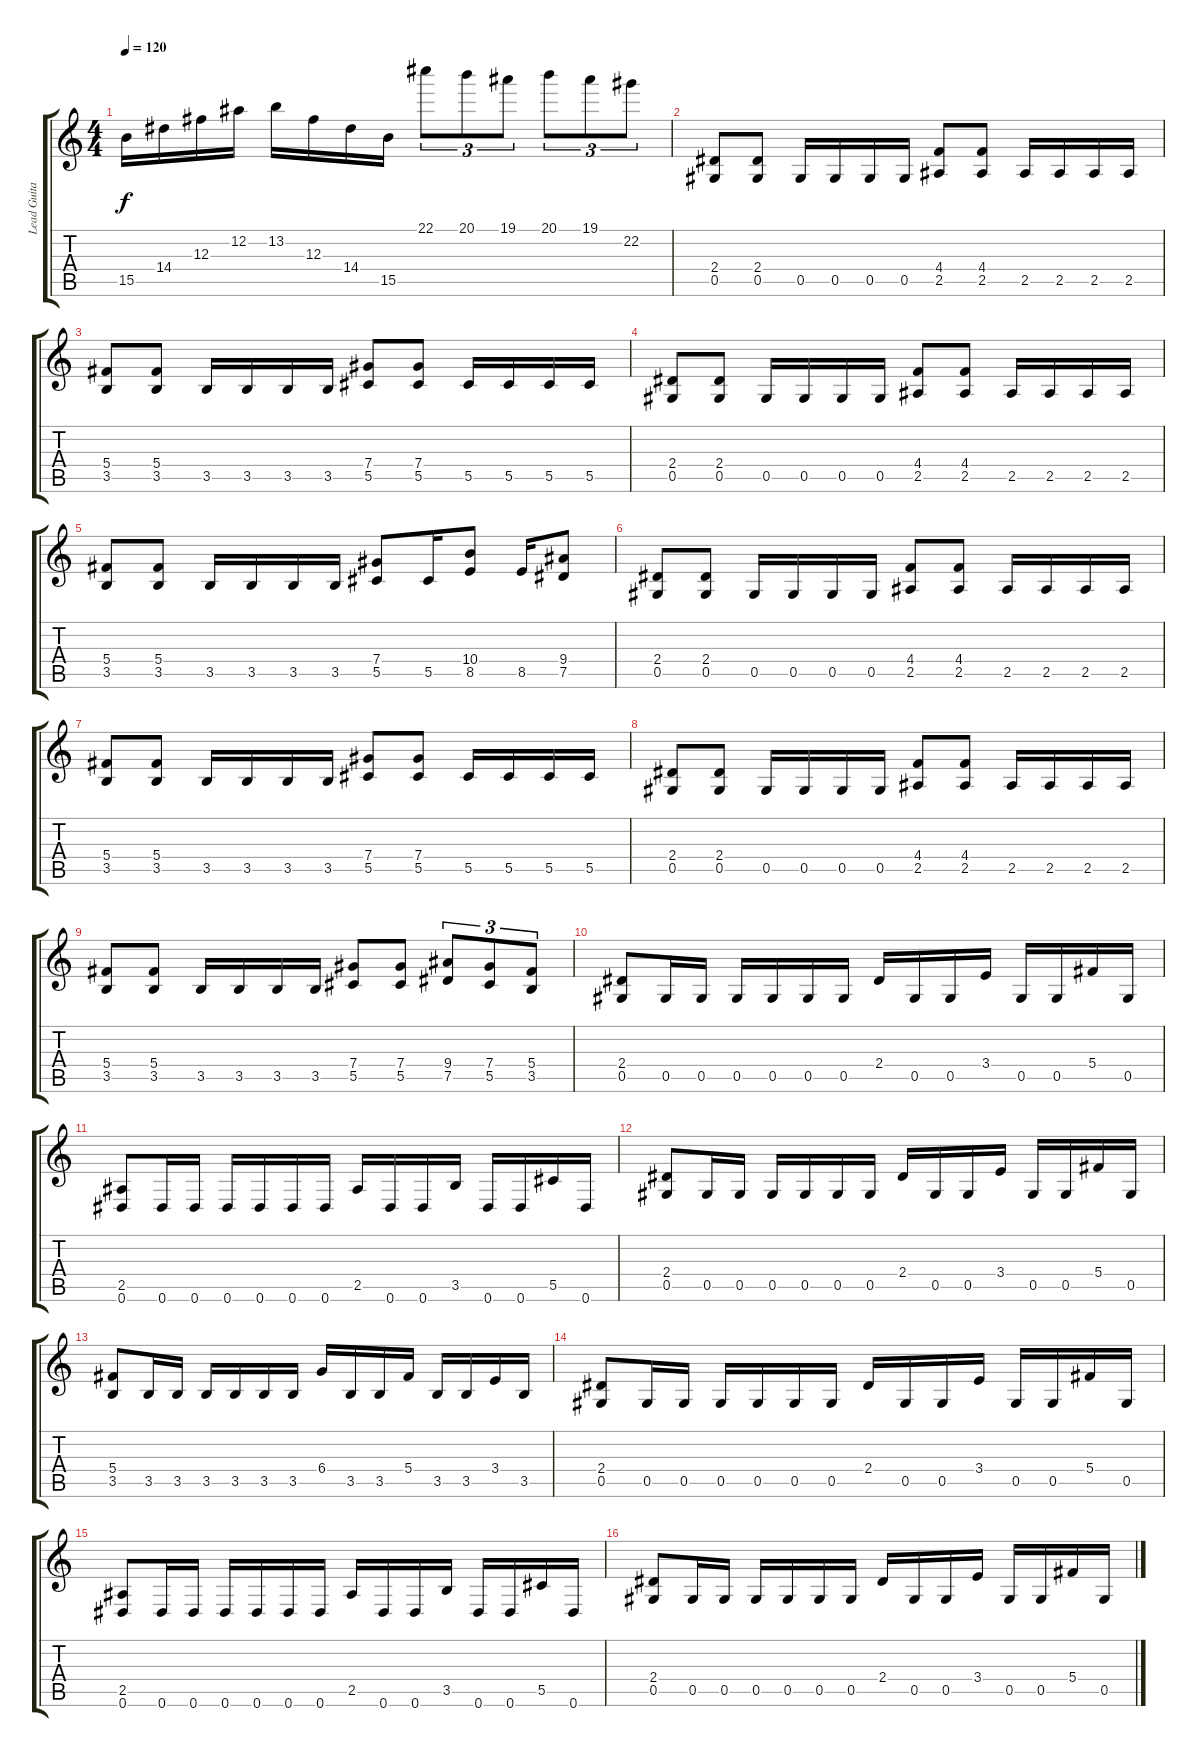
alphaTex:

\track ("Lead Guitar" "Lead Guita") {instrument distortionguitar}
\staff {score tabs}
\tuning (Eb4 Bb3 Gb3 Db3 Ab2 Eb2) {hide}
\ts (4 4)
\tempo 120
\clef g2
\ks c
15.5.16{dy f} 14.4.16 12.3.16 12.2.16 13.2.16 12.3.16 14.4.16 15.5.16 22.1.8{tu (3 2)} 20.1.8{tu (3 2)} 19.1.8{tu (3 2)} 20.1.8{tu (3 2)} 19.1.8{tu (3 2)} 22.2.8{tu (3 2)} |
(2.4 0.5).8 (2.4 0.5).8 0.5.16 0.5.16 0.5.16 0.5.16 (4.4 2.5).8 (4.4 2.5).8 2.5.16 2.5.16 2.5.16 2.5.16 |
(5.4 3.5).8 (5.4 3.5).8 3.5.16 3.5.16 3.5.16 3.5.16 (7.4 5.5).8 (7.4 5.5).8 5.5.16 5.5.16 5.5.16 5.5.16 |
(2.4 0.5).8 (2.4 0.5).8 0.5.16 0.5.16 0.5.16 0.5.16 (4.4 2.5).8 (4.4 2.5).8 2.5.16 2.5.16 2.5.16 2.5.16 |
(5.4 3.5).8 (5.4 3.5).8 3.5.16 3.5.16 3.5.16 3.5.16 (7.4 5.5).8 5.5.16 (10.4 8.5).8 8.5.16 (9.4 7.5).8 |
(2.4 0.5).8 (2.4 0.5).8 0.5.16 0.5.16 0.5.16 0.5.16 (4.4 2.5).8 (4.4 2.5).8 2.5.16 2.5.16 2.5.16 2.5.16 |
(5.4 3.5).8 (5.4 3.5).8 3.5.16 3.5.16 3.5.16 3.5.16 (7.4 5.5).8 (7.4 5.5).8 5.5.16 5.5.16 5.5.16 5.5.16 |
(2.4 0.5).8 (2.4 0.5).8 0.5.16 0.5.16 0.5.16 0.5.16 (4.4 2.5).8 (4.4 2.5).8 2.5.16 2.5.16 2.5.16 2.5.16 |
(5.4 3.5).8 (5.4 3.5).8 3.5.16 3.5.16 3.5.16 3.5.16 (7.4 5.5).8 (7.4 5.5).8 (9.4 7.5).8{tu (3 2)} (7.4 5.5).8{tu (3 2)} (5.4 3.5).8{tu (3 2)} |
(2.4 0.5).8{instrument distortionguitar} 0.5.16 0.5.16 0.5.16 0.5.16 0.5.16 0.5.16 2.4.16 0.5.16 0.5.16 3.4.16 0.5.16 0.5.16 5.4.16 0.5.16 |
(2.5 0.6).8 0.6.16 0.6.16 0.6.16 0.6.16 0.6.16 0.6.16 2.5.16 0.6.16 0.6.16 3.5.16 0.6.16 0.6.16 5.5.16 0.6.16 |
(2.4 0.5).8 0.5.16 0.5.16 0.5.16 0.5.16 0.5.16 0.5.16 2.4.16 0.5.16 0.5.16 3.4.16 0.5.16 0.5.16 5.4.16 0.5.16 |
(5.4 3.5).8 3.5.16 3.5.16 3.5.16 3.5.16 3.5.16 3.5.16 6.4.16 3.5.16 3.5.16 5.4.16 3.5.16 3.5.16 3.4.16 3.5.16 |
(2.4 0.5).8{instrument distortionguitar} 0.5.16 0.5.16 0.5.16 0.5.16 0.5.16 0.5.16 2.4.16 0.5.16 0.5.16 3.4.16 0.5.16 0.5.16 5.4.16 0.5.16 |
(2.5 0.6).8 0.6.16 0.6.16 0.6.16 0.6.16 0.6.16 0.6.16 2.5.16 0.6.16 0.6.16 3.5.16 0.6.16 0.6.16 5.5.16 0.6.16 |
(2.4 0.5).8 0.5.16 0.5.16 0.5.16 0.5.16 0.5.16 0.5.16 2.4.16 0.5.16 0.5.16 3.4.16 0.5.16 0.5.16 5.4.16 0.5.16
